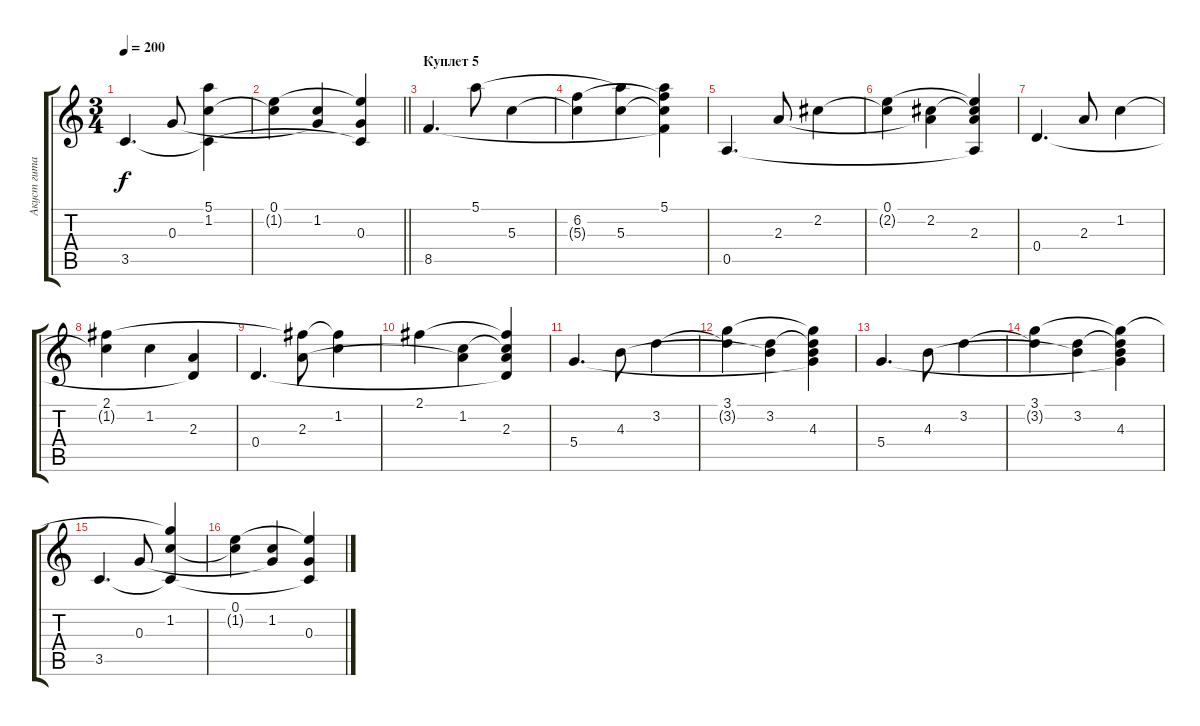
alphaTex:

\track ("Акуст гитара" "Акуст гита") {instrument acousticguitarsteel}
\staff {score tabs}
\tuning (E4 B3 G3 D3 A2 E2) {hide}
\ts (3 4)
\tempo 200
\clef g2
\ks c
3.5.4{d dy f} 0.3.8 (5.1{t} 1.2 3.5{t}).4 |
\barLineRight lightlight
(0.1 1.2{t}).4 (1.2 0.3{t}).4 (0.1{t} 0.3 3.5{t}).4 |
\section ("" "Куплет 5")
8.5.4{d} 5.1.8 5.3.4 |
(6.2 5.3{t}).4 (5.1{t} 5.3).4 (5.1 6.2{t} 5.3{t} 8.5{t}).4 |
0.5.4{d} 2.3.8 2.2.4 |
(0.1 2.2{t}).4 (2.2 2.3{t}).4 (0.1{t} 2.2{t} 2.3 0.5{t}).4 |
0.4.4{d} 2.3.8 1.2.4 |
(2.1 1.2{t}).4 1.2.4 (2.3 0.4{t}).4 |
0.4.4{d} (2.1{t} 2.3).8 (2.1{t} 1.2).4 |
2.1.4 (1.2 2.3{t}).4 (2.1{t} 1.2{t} 2.3 0.4{t}).4 |
5.4.4{d} 4.3.8 3.2.4 |
(3.1 3.2{t}).4 (3.2 4.3{t}).4 (3.1{t} 3.2{t} 4.3 5.4{t}).4 |
5.4.4{d} 4.3.8 3.2.4 |
(3.1 3.2{t}).4 (3.2 4.3{t}).4 (3.1{t} 3.2{t} 4.3 5.4{t}).4 |
3.5.4{d} 0.3.8 (3.1{t} 1.2 3.5{t}).4 |
(0.1 1.2{t}).4 (1.2 0.3{t}).4 (0.1{t} 0.3 3.5{t}).4
